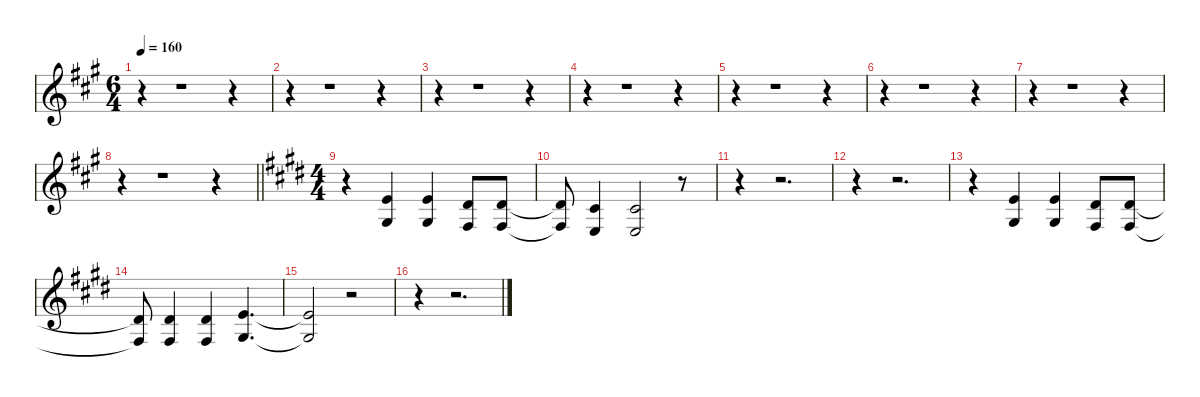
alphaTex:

\defaultSystemsLayout 4
\hideDynamics
\bracketExtendMode nobrackets
\singleTrackTrackNamePolicy hidden
\multiTrackTrackNamePolicy hidden
\firstSystemTrackNameMode fullname
\firstSystemTrackNameOrientation horizontal
\otherSystemsTrackNameOrientation horizontal
\track ("Vocals" "chr.") {mute instrument choiraahs}
\staff {score}
\tuning (E4 B3 G3 D3 A2 E2)
\ts (6 4)
\tempo 160
\clef g2
\ks f#minor
r.4{dy f} r.1 r.4 |
r.4 r.1 r.4 |
r.4 r.1 r.4 |
r.4 r.1 r.4 |
r.4 r.1 r.4 |
r.4 r.1 r.4 |
r.4 r.1 r.4 |
\barLineRight lightlight
r.4 r.1 r.4 |
\ts (4 4)
\beaming (8 2 2 2 2)
\ks c#minor
r.4 (9.3{acc forcenatural} 6.4{acc #}).4{dy mp} (9.3{acc forcenatural} 6.4{acc #}).4 (8.3{acc #} 4.4{acc #}).8 (8.3{acc #} 4.4{acc #}).8 |
(8.3{t acc #} 4.4{t acc #}).8{dy f} (6.3{acc #} 2.4{acc forcenatural}).4{dy mp} (6.3{acc #} 2.4{acc forcenatural}).2 r.8 |
r.4 r.2{d} |
r.4 r.2{d} |
r.4 (9.3{acc forcenatural} 6.4{acc #}).4 (9.3{acc forcenatural} 6.4{acc #}).4 (8.3{acc #} 4.4{acc #}).8 (8.3{acc #} 4.4{acc #}).8 |
(8.3{t acc #} 4.4{t acc #}).8{dy f} (8.3{acc #} 4.4{acc #}).4{dy mp} (8.3{acc #} 4.4{acc #}).4 (9.3{acc forcenatural} 6.4{acc #}).4{d} |
(9.3{t acc forcenatural} 6.4{t acc #}).2{dy f} r.2 |
r.4 r.2{d}
